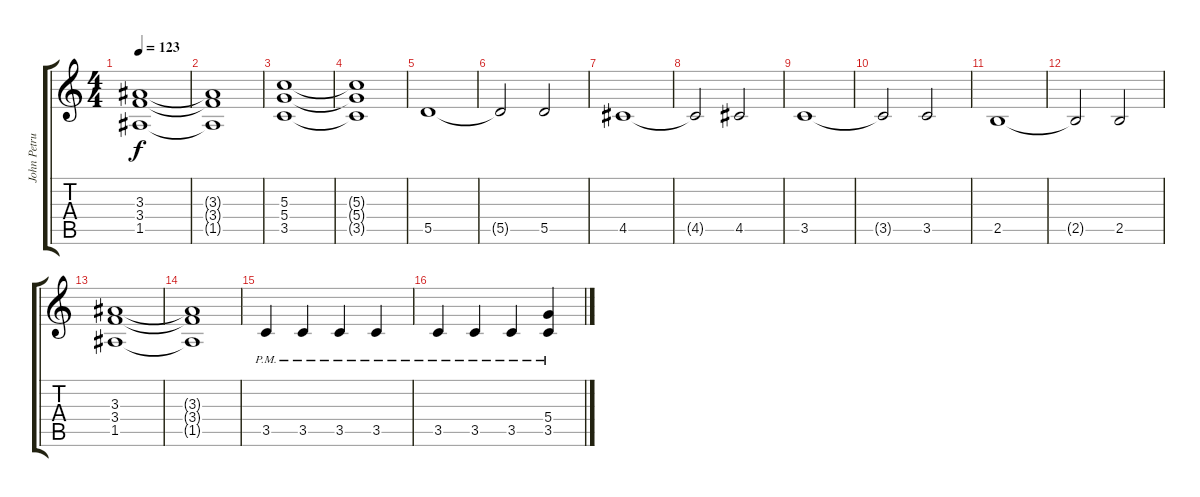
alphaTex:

\track ("John Petrucci" "John Petru") {instrument distortionguitar}
\staff {score tabs}
\tuning (E4 B3 G3 D3 A2 E2) {hide}
\ts (4 4)
\tempo 123
\clef g2
\ks c
(3.3 3.4 1.5).1{dy f} |
(3.3{t} 3.4{t} 1.5{t}).1 |
(5.3 5.4 3.5).1 |
(5.3{t} 5.4{t} 3.5{t}).1 |
5.5.1 |
5.5{t}.2 5.5.2 |
4.5.1 |
4.5{t}.2 4.5.2 |
3.5.1 |
3.5{t}.2 3.5.2 |
2.5.1 |
2.5{t}.2 2.5.2 |
(3.3 3.4 1.5).1 |
(3.3{t} 3.4{t} 1.5{t}).1 |
3.5{pm}.4 3.5{pm}.4 3.5{pm}.4 3.5{pm}.4 |
3.5{pm}.4 3.5{pm}.4 3.5{pm}.4 (5.4{pm} 3.5{pm}).4
